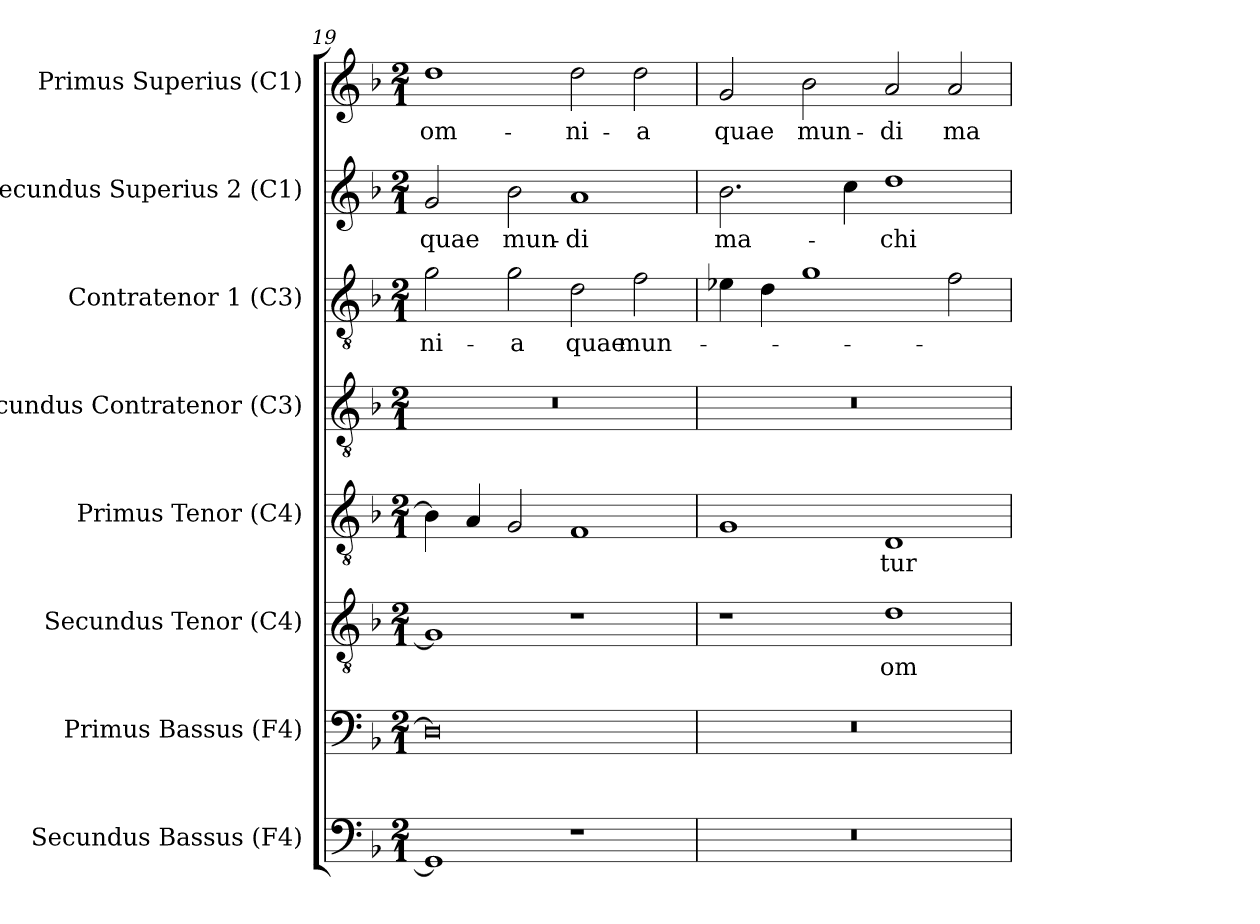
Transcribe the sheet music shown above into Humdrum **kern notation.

**kern	**kern	**kern	**text	**kern	**text	**kern	**kern	**text	**kern	**text	**kern	**text
*part8	*part7	*part6	*part6	*part5	*part5	*part4	*part3	*part3	*part2	*part2	*part1	*part1
*staff8	*staff7	*staff6	*staff6	*staff5	*staff5	*staff4	*staff3	*staff3	*staff2	*staff2	*staff1	*staff1
*I"Secundus Bassus (F4)	*I"Primus Bassus (F4)	*I"Secundus Tenor (C4)	*	*I"Primus Tenor (C4)	*	*I"Secundus  Contratenor (C3)	*I"Contratenor 1 (C3)	*	*I"Secundus Superius 2 (C1)	*	*I"Primus Superius (C1)	*
*I'B2	*I'B1	*I'T2	*	*I'T1	*	*I'A2	*I'A1	*	*I'C2	*	*I'C1	*
*clefF4	*clefF4	*clefGv2	*	*clefGv2	*	*clefGv2	*clefGv2	*	*clefG2	*	*clefG2	*
*	*	*	*	*ITrd7c12	*	*	*	*	*	*	*	*
*k[b-]	*k[b-]	*k[b-]	*	*k[b-]	*	*k[b-]	*k[b-]	*	*k[b-]	*	*k[b-]	*
*F:	*F:	*F:	*	*F:	*	*F:	*F:	*	*F:	*	*F:	*
*M2/1	*M2/1	*M2/1	*	*M2/1	*	*M2/1	*M2/1	*	*M2/1	*	*M2/1	*
=19	=19	=19	=19	=19	=19	=19	=19	=19	=19	=19	=19	=19
!	!	!	!	!	!	!LO:N:vis=1	!	!	!	!	!	!
!	!	!	!	!	!	!	!	!LO:LY:b:color=#000000	!	!	!	!
!	!	!	!	!	!	!	!	!	!	!LO:LY:b:color=#000000	!	!
!	!	!	!	!	!	!	!	!	!	!	!	!LO:LY:b:color=#000000
1GGi]	0Di]	1Gi]	.	4BB-i\]	.	0r	2gi\	-ni-	2gi/	quae	1ddi	om-
.	.	.	.	4AAi/	.	.	.	.	.	.	.	.
!	!	!	!	!	!	!	!	!LO:LY:b:color=#000000	!	!	!	!
!	!	!	!	!	!	!	!	!	!	!LO:LY:b:color=#000000	!	!
.	.	.	.	2GGi/	.	.	2gi\	-a	2b-i\	mun-	.	.
!	!	!	!	!	!	!	!	!LO:LY:b:color=#000000	!	!	!	!
!	!	!	!	!	!	!	!	!	!	!LO:LY:b:color=#000000	!	!
!	!	!	!	!	!	!	!	!	!	!	!	!LO:LY:b:color=#000000
1r	.	1r	.	1FFi	.	.	2di\	quae	1ai	-di	2ddi\	-ni-
!	!	!	!	!	!	!	!	!LO:LY:b:color=#000000	!	!	!	!
!	!	!	!	!	!	!	!	!	!	!	!	!LO:LY:b:color=#000000
.	.	.	.	.	.	.	2fi\	mun-	.	.	2ddi\	-a
!!LO:PB:g=z
=20	=20	=20	=20	=20	=20	=20	=20	=20	=20	=20	=20	=20
!LO:N:vis=1	!LO:N:vis=1	!	!	!	!	!LO:N:vis=1	!	!	!	!	!	!
!	!	!	!	!	!	!	!	!	!	!LO:LY:b:color=#000000	!	!
!	!	!	!	!	!	!	!	!	!	!	!	!LO:LY:b:color=#000000
0r	0r	1r	.	1GGi	.	0r	4e-Xi\	.	2.b-i\	ma-	2gi/	quae
.	.	.	.	.	.	.	4di\	.	.	.	.	.
!	!	!	!	!	!	!	!	!	!	!	!	!LO:LY:b:color=#000000
.	.	.	.	.	.	.	1gi	.	.	.	2b-i\	mun-
.	.	.	.	.	.	.	.	.	4cci\	.	.	.
!	!	!	!LO:LY:b:color=#000000	!	!	!	!	!	!	!	!	!
!	!	!	!	!	!LO:LY:b:color=#000000	!	!	!	!	!	!	!
!	!	!	!	!	!	!	!	!	!	!LO:LY:b:color=#000000	!	!
!	!	!	!	!	!	!	!	!	!	!	!	!LO:LY:b:color=#000000
.	.	1di	om-	1DDi	-tur	.	.	.	1ddi	-chi-	2ai/	-di
!	!	!	!	!	!	!	!	!	!	!	!	!LO:LY:b:color=#000000
.	.	.	.	.	.	.	2fi\	.	.	.	2ai/	ma-
=	=	=	=	=	=	=	=	=	=	=	=	=
*-	*-	*-	*-	*-	*-	*-	*-	*-	*-	*-	*-	*-
